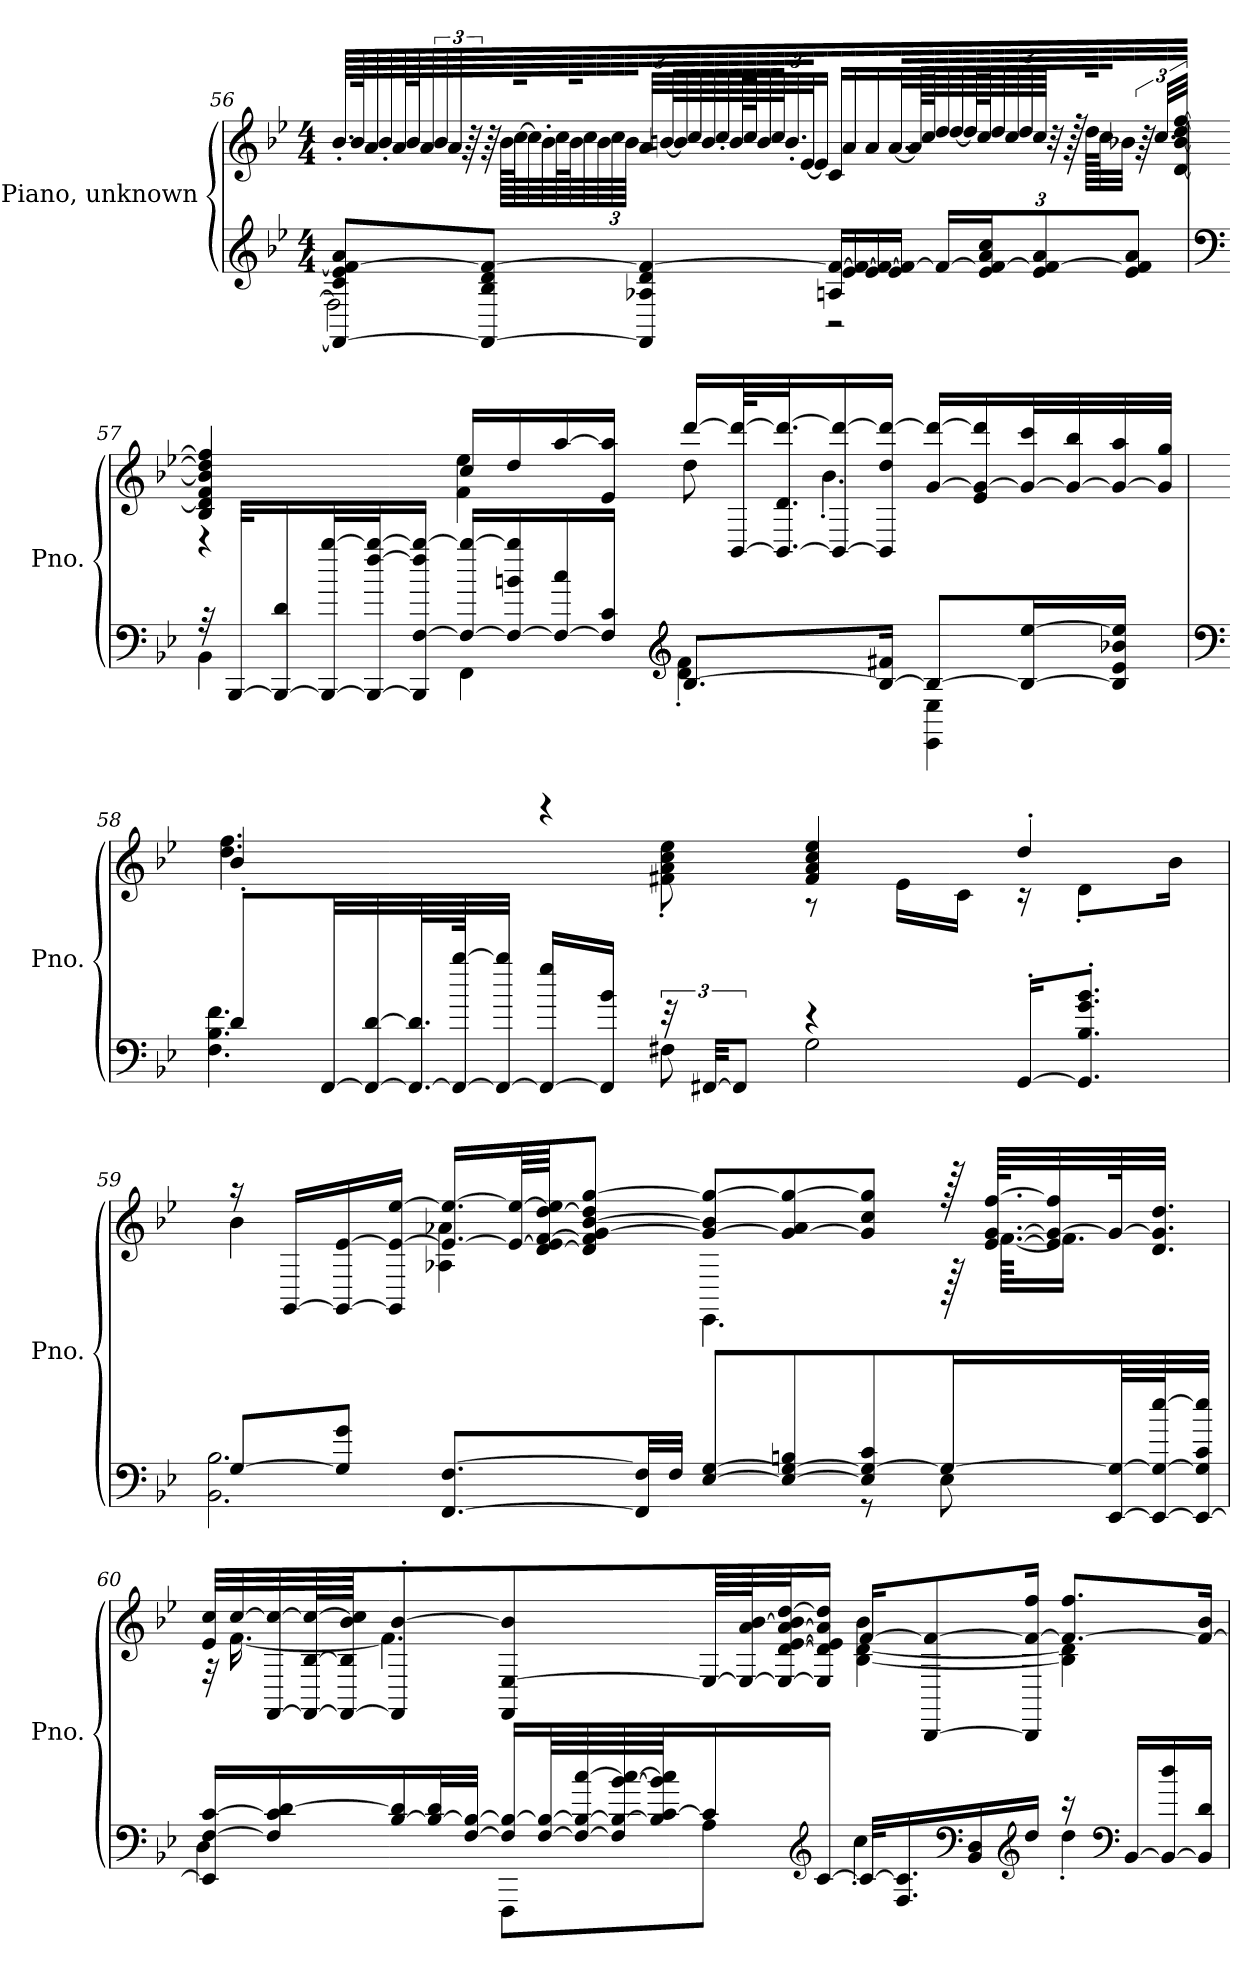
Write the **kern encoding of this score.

**kern	**kern
*part1	*part1
*staff2	*staff1
*I"Piano, unknown	*
*I'Pno.	*
!!LO:LB:g=z
*clefG2	*clefG2
*k[b-e-]	*k[b-e-]
*M4/4	*M4/4
=56	=56
*^	*
8FF/_ 8c/ 8e-/ 8f/_ 8a/L	2F\]	64.b-'/LLLL
.	.	128b-/K
.	.	64a/
.	.	64b-'/
.	.	128a/L
.	.	128b-/J
.	.	64a/
.	.	96b-/
.	.	96a/JJJJ
.	.	96r
8FF/_ 8B-/ 8d/ 8f/_J	.	64r
.	.	128b-\LLLLL
.	.	[128cc\J
.	.	64cc\]
.	.	64b-'\
.	.	128cc\L
.	.	128b-\J
.	.	64cc\
*	*	*Xbrackettup
.	.	96b-\
.	.	96cc\
.	.	96b-\JJJJ
4FF/] 4A-X/ 4d/ 4f/_	.	48a/LLL
.	.	[96bn/L
.	.	64b/]
.	.	64cc/
.	.	64b/
.	.	64cc'/
.	.	128b/L
.	.	128cc/J
.	.	64b/
.	.	96cc/J
.	.	48.b'/
.	.	[48e-/J
.	.	16e-/JJ]
16An/ 16f/_LL	2r	16c/LL
16e-/ 16f/_	.	16a/
16e-/ 16f/_	.	16a/
16e-/ 16f/_JJ	.	[32.a/L
.	.	128a/LL]
.	.	128cc/J
*Xbrackettup	*	*
24f/LL_	.	64dd/
.	.	[64dd/
.	.	128dd/L]
.	.	128cc/J
24e-/ 24f/_ 24a/ 24cc/J	.	.
.	.	64dd/
.	.	96cc/
.	.	96dd/
12e-/ 12f/_ 12a/	.	96cc/JJJJ
.	.	32r
.	.	128r
.	.	128dd\KLLLL
.	.	64cc\J
.	.	32b-X\JJJ
12e-/ 12f/] 12a/J	.	.
*	*	*brackettup
.	.	96r
.	.	48.cc/LLL
.	.	[48d/ [48b-/ [48dd/ [48ff/JJJ
!!LO:LB:g=z
=57	=57	=57
*clefF4	*	*
*	*	*^
32r	4BB-\	4B-/ 4d/] 4f/ 4b-/] 4dd/] 4ff/]	4r
[32BBB-/KLL	.	.	.
16BBB-/_ 16d/	.	.	.
32BBB-/_ [32bb-/L	.	.	.
32BBB-/_ [32ff/ 32bb-/_J	.	.	.
16BBB-/] [16F/ 16ff/] 16bb-/_JJ	.	.	.
16F/_ 16bb-/_LL	4FF\	16cc/LL	4f\ 4ee-\
16F/_ 16bn/ 16bb-/]	.	16dd/	.
16F/_ 16cc/	.	[16aa/	.
16F/] 16c/JJ	.	16e-/ 16aa/]JJ	.
*clefG2	*	*	*
[8.B-/L	4d\' 4f\'	[16ddd/LL	8dd\
.	.	[64BB-/ 64ddd/_KL	.
.	.	32.BB-/_ 32.d/ 32.ddd/_J	.
.	.	16BB-/_ 16ddd/_	4.b-'\
16B-/_ 16f#X/Jk	.	16BB-/] 16dd/ 16ddd/_JJ	.
8B-/L_	4EE-\ 4E-\	[16g/ 16ddd/_LL	.
.	.	16e-/ 16g/_ 16ddd/]	.
16B-/_ [16ee-/L	.	32g/_ 32ccc/L	.
.	.	32g/_ 32bb-/	.
16B-/] 16e-/ 16b-X/ 16ee-/]JJ	.	32g/_ 32aa/	.
.	.	32g/] 32gg/JJJ	.
!!LO:LB:g=z	!!
=58	=58	=58	=58
*clefF4	*	*	*
8d'/L	4.F\ 4.B-\ 4.f\	4b-/	4.dd\ 4.ff\
[32FF/LL	.	.	.
32FF/_ [32d/	.	.	.
64.FF/_ 64.d/]L	.	.	.
128FF/_ [128bb-/JK	.	.	.
32FF/_ 32bb-/]JJJ	.	.	.
16FF/_ 16gg/LL	.	4r	.
16FF/] 16b-/JJ	.	.	.
*brackettup	*	*	*
48r	8F#X\	.	8f#X\' 8a\' 8cc\' 8ee-\'
[48FF#X/KKL	.	.	.
12FF#/J]	.	.	.
4r	2G\	4f#/ 4a/ 4cc/ 4ee-/	8r
.	.	.	16e-\LL
.	.	.	16c\JJ
[16GG'/KL	.	4dd'/	16r
8.GG/]' 8.B-/' 8.g/' 8.b-/'J	.	.	8d'\L
.	.	.	16b-\Jk
!!LO:LB:g=z	!!
=59	=59	=59	=59
[8G/L	2.BB-\ 2.B-\	16r	4b-\
.	.	[16GG/LL	.
8G/] 8g/J	.	16GG/_ [16e-/	.
.	.	16GG/] 16e-/_ [16ee-/JJ	.
[8.FF/ [8.F/L	.	16.e-/_ 16.ee-/_LL	4A-X\ 4a-X\
.	.	64e-/_ 64ee-/_LL	.
.	.	[64d/ 64e-/] [64f/ [64dd/ 64ee-/]JJJ	.
.	.	8d/] 8f/] [8g/ [8b-/ 8dd/] [8gg/J	.
32FF/] 32F/]LL	.	.	.
32F/JJJ	.	.	.
[8E-/ [8G/L	.	8g/_ 8b-/] 8gg/_L	4.EE-\
8E-/_ 8G/_ 8Bn/	.	8g/_ 8a-/ 8gg/_	.
8E-/] 8G/_ 8c/	8r	8g/] 8cc/ 8gg/]J	.
16G/L_	8E-\	128r	128r
.	.	[64.e-/ [64.g/ [64.ff/KLLL	[64.f\KKLL
.	.	32e-/] 32g/_ 32ff/]	16.f\JJ]
[64EE-/ 64G/_LL	.	64g/K_	.
64EE-/_ 64G/_ [64ee-/J	.	32.d/ 32.g/] 32.dd/JJJ	.
32EE-/_ 32G/] 32c/ 32ee-/]JJJ	.	.	.
!!LO:PB:g=z	!!
=60	=60	=60	=60
16EE-/] [16F/ [16c/LL	4D\	32e-/ 32cc/LLL	32r
.	.	[32cc/	[16.f\
16F/] 16c/] [16d/	.	[32FF/ 32cc/_	.
.	.	64FF/_ [64B-/ 64cc/_L	.
.	.	64FF/_ 64B-/] 64b-/ 64cc/]JJJ	.
[16B-/ 16d/]	.	8FF/]' [8b-/'	4.f\]
32B-/_ 32d/L	.	.	.
[32F/ 32B-/_JJJ	.	.	.
16F/] 16B-/_LL	8FFF\L	8FF/ [8E-/ 8b-/]	.
[64F/ 64B-/_LL	.	.	.
64F/_ 64B-/_ [64cc/	.	.	.
64F/] 64B-/_ [64b-/ 64cc/_	.	.	.
64B-/] [64c/ 64b-/] 64cc/]JJ	.	.	.
16c/]	8A\J	64E-/LLL_	.
.	.	64E-/_ 64a/ [64b-/J	.
.	.	32E-/_ [32d/ [32e-/ [32a/ 32b-/] [32dd/J	.
*clefG2	*	*	*
[16c/JJ	.	16E-/] 16d/] 16e-/] 16a/] 16dd/]JJ	.
32c/KLL_	4cc'\	[16f/KL	[4B-\ [4d\ 4b-\
16.F/ 16.c/]	.	.	.
.	.	[8BBB-/ 8f/_	.
*clefF4	*	*	*
16BB-/ 16D/	.	.	.
*clefG2	*	*	*
16dd/JJ	.	16BBB-/] 16f/_ 16ff/Jk	.
16r	4dd'\	8.f/_ 8.ff/L	4B-\] 4d\]
*clefF4	*	*	*
[16BB-/LL	.	.	.
16BB-/_ 16dd/	.	.	.
16BB-/] 16d/JJ	.	16f/_ 16b-/Jk	.
*v	*v	*	*
*	*v	*v
=	=
*-	*-
